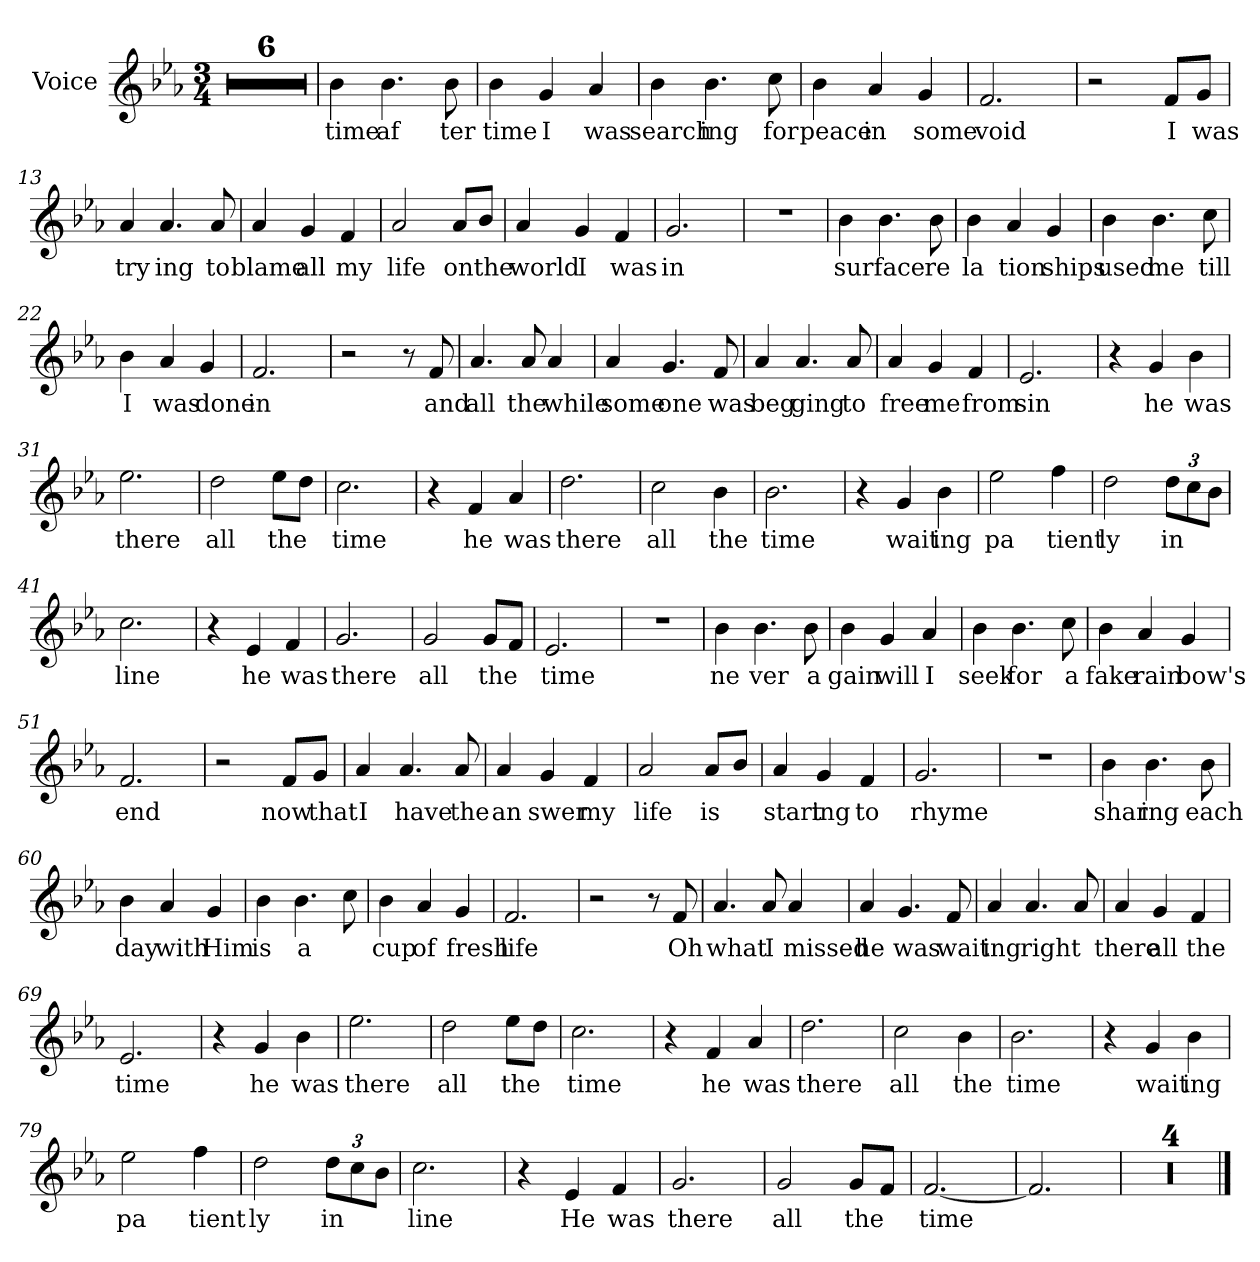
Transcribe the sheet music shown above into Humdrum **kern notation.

**kern	**text
*part1	*part1
*staff1	*staff1
*I"Voice	*
*I'V	*
*clefG2	*
*k[b-e-a-]	*
*E-:	*
*M3/4	*
=1	=1
2.r	.
=2	=2
2.r	.
=3	=3
2.r	.
=4	=4
2.r	.
=5	=5
2.r	.
=6	=6
2.r	.
=7	=7
!	!LO:LY:b
4b-\	time
!	!LO:LY:b
4.b-\	af
!	!LO:LY:b
8b-\	ter
=8	=8
!	!LO:LY:b
4b-\	time
!	!LO:LY:b
4g/	I
!	!LO:LY:b
4a-/	was
=9	=9
!	!LO:LY:b
4b-\	search
!	!LO:LY:b
4.b-\	ing
!	!LO:LY:b
8cc\	for
=10	=10
!	!LO:LY:b
4b-\	peace
!	!LO:LY:b
4a-/	in
!	!LO:LY:b
4g/	some
=11	=11
!	!LO:LY:b
2.f/	void
!!LO:LB:g=z
=12	=12
2r	.
!	!LO:LY:b
8f/L	I
!	!LO:LY:b
8g/J	was
=13	=13
!	!LO:LY:b
4a-/	try
!	!LO:LY:b
4.a-/	ing
!	!LO:LY:b
8a-/	to
=14	=14
!	!LO:LY:b
4a-/	blame
!	!LO:LY:b
4g/	all
!	!LO:LY:b
4f/	my
=15	=15
!	!LO:LY:b
2a-/	life
!	!LO:LY:b
8a-/L	on
!	!LO:LY:b
8b-/J	the
=16	=16
!	!LO:LY:b
4a-/	world
!	!LO:LY:b
4g/	I
!	!LO:LY:b
4f/	was
=17	=17
!	!LO:LY:b
2.g/	in
=18	=18
2.r	.
!!LO:LB:g=z
=19	=19
!	!LO:LY:b
4b-\	sur
!	!LO:LY:b
4.b-\	face
!	!LO:LY:b
8b-\	re
=20	=20
!	!LO:LY:b
4b-\	la
!	!LO:LY:b
4a-/	tion
!	!LO:LY:b
4g/	ships
=21	=21
!	!LO:LY:b
4b-\	used
!	!LO:LY:b
4.b-\	me
!	!LO:LY:b
8cc\	till
=22	=22
!	!LO:LY:b
4b-\	I
!	!LO:LY:b
4a-/	was
!	!LO:LY:b
4g/	done
=23	=23
!	!LO:LY:b
2.f/	in
=24	=24
2r	.
8r	.
!	!LO:LY:b
8f/	and
=25	=25
!	!LO:LY:b
4.a-/	all
!	!LO:LY:b
8a-/	the
!	!LO:LY:b
4a-/	while
!!LO:LB:g=z
=26	=26
!	!LO:LY:b
4a-/	some
!	!LO:LY:b
4.g/	one
!	!LO:LY:b
8f/	was
=27	=27
!	!LO:LY:b
4a-/	beg
!	!LO:LY:b
4.a-/	ging
!	!LO:LY:b
8a-/	to
=28	=28
!	!LO:LY:b
4a-/	free
!	!LO:LY:b
4g/	me
!	!LO:LY:b
4f/	from
=29	=29
!	!LO:LY:b
2.e-/	sin
=30	=30
4r	.
!	!LO:LY:b
4g/	he
!	!LO:LY:b
4b-\	was
=31	=31
!	!LO:LY:b
2.ee-\	there
=32	=32
!	!LO:LY:b
2dd\	all
!	!LO:LY:b
8ee-\L	the
8dd\J	.
=33	=33
!	!LO:LY:b
2.cc\	time
!!LO:LB:g=z
=34	=34
4r	.
!	!LO:LY:b
4f/	he
!	!LO:LY:b
4a-/	was
=35	=35
!	!LO:LY:b
2.dd\	there
=36	=36
!	!LO:LY:b
2cc\	all
!	!LO:LY:b
4b-\	the
=37	=37
!	!LO:LY:b
2.b-\	time
=38	=38
4r	.
!	!LO:LY:b
4g/	wait
!	!LO:LY:b
4b-\	ing
=39	=39
!	!LO:LY:b
2ee-\	pa
!	!LO:LY:b
4ff\	tient
=40	=40
!	!LO:LY:b
2dd\	ly
!	!LO:LY:b
12dd\L	in
12cc\	.
12b-\J	.
=41	=41
!	!LO:LY:b
2.cc\	line
!!LO:LB:g=z
=42	=42
4r	.
!	!LO:LY:b
4e-/	he
!	!LO:LY:b
4f/	was
=43	=43
!	!LO:LY:b
2.g/	there
=44	=44
!	!LO:LY:b
2g/	all
!	!LO:LY:b
8g/L	the
8f/J	.
=45	=45
!	!LO:LY:b
2.e-/	time
=46	=46
2.r	.
=47	=47
!	!LO:LY:b
4b-\	ne
!	!LO:LY:b
4.b-\	ver
!	!LO:LY:b
8b-\	a
=48	=48
!	!LO:LY:b
4b-\	gain
!	!LO:LY:b
4g/	will
!	!LO:LY:b
4a-/	I
=49	=49
!	!LO:LY:b
4b-\	seek
!	!LO:LY:b
4.b-\	for
!	!LO:LY:b
8cc\	a
!!LO:LB:g=z
=50	=50
!	!LO:LY:b
4b-\	fake
!	!LO:LY:b
4a-/	rain
!	!LO:LY:b
4g/	bow's
=51	=51
!	!LO:LY:b
2.f/	end
=52	=52
2r	.
!	!LO:LY:b
8f/L	now
!	!LO:LY:b
8g/J	that
=53	=53
!	!LO:LY:b
4a-/	I
!	!LO:LY:b
4.a-/	have
!	!LO:LY:b
8a-/	the
=54	=54
!	!LO:LY:b
4a-/	an
!	!LO:LY:b
4g/	swer
!	!LO:LY:b
4f/	my
=55	=55
!	!LO:LY:b
2a-/	life
!	!LO:LY:b
8a-/L	is
8b-/J	.
=56	=56
!	!LO:LY:b
4a-/	start
!	!LO:LY:b
4g/	ing
!	!LO:LY:b
4f/	to
!!LO:LB:g=z
=57	=57
!	!LO:LY:b
2.g/	rhyme
=58	=58
2.r	.
=59	=59
!	!LO:LY:b
4b-\	shar
!	!LO:LY:b
4.b-\	ing
!	!LO:LY:b
8b-\	each
=60	=60
!	!LO:LY:b
4b-\	day
!	!LO:LY:b
4a-/	with
!	!LO:LY:b
4g/	Him
=61	=61
!	!LO:LY:b
4b-\	is
!	!LO:LY:b
4.b-\	a
8cc\	.
=62	=62
!	!LO:LY:b
4b-\	cup
!	!LO:LY:b
4a-/	of
!	!LO:LY:b
4g/	fresh
=63	=63
!	!LO:LY:b
2.f/	life
=64	=64
2r	.
8r	.
!	!LO:LY:b
8f/	Oh
!!LO:PB:g=z
=65	=65
!	!LO:LY:b
4.a-/	what
!	!LO:LY:b
8a-/	I
!	!LO:LY:b
4a-/	missed
=66	=66
!	!LO:LY:b
4a-/	he
!	!LO:LY:b
4.g/	was
!	!LO:LY:b
8f/	wait
=67	=67
!	!LO:LY:b
4a-/	ing
!	!LO:LY:b
4.a-/	right
8a-/	.
=68	=68
!	!LO:LY:b
4a-/	there
!	!LO:LY:b
4g/	all
!	!LO:LY:b
4f/	the
=69	=69
!	!LO:LY:b
2.e-/	time
=70	=70
4r	.
!	!LO:LY:b
4g/	he
!	!LO:LY:b
4b-\	was
=71	=71
!	!LO:LY:b
2.ee-\	there
!!LO:LB:g=z
=72	=72
!	!LO:LY:b
2dd\	all
!	!LO:LY:b
8ee-\L	the
8dd\J	.
=73	=73
!	!LO:LY:b
2.cc\	time
=74	=74
4r	.
!	!LO:LY:b
4f/	he
!	!LO:LY:b
4a-/	was
=75	=75
!	!LO:LY:b
2.dd\	there
=76	=76
!	!LO:LY:b
2cc\	all
!	!LO:LY:b
4b-\	the
=77	=77
!	!LO:LY:b
2.b-\	time
=78	=78
4r	.
!	!LO:LY:b
4g/	wait
!	!LO:LY:b
4b-\	ing
=79	=79
!	!LO:LY:b
2ee-\	pa
!	!LO:LY:b
4ff\	tient
!!LO:LB:g=z
=80	=80
!	!LO:LY:b
2dd\	ly
!	!LO:LY:b
12dd\L	in
12cc\	.
12b-\J	.
=81	=81
!	!LO:LY:b
2.cc\	line
=82	=82
4r	.
!	!LO:LY:b
4e-/	He
!	!LO:LY:b
4f/	was
=83	=83
!	!LO:LY:b
2.g/	there
=84	=84
!	!LO:LY:b
2g/	all
!	!LO:LY:b
8g/L	the
8f/J	.
=85	=85
!	!LO:LY:b
[2.f/	time
=86	=86
2.f/]	.
=87	=87
2.r	.
=88	=88
2.r	.
=89	=89
2.r	.
=90	=90
2.r	.
==	==
*-	*-
